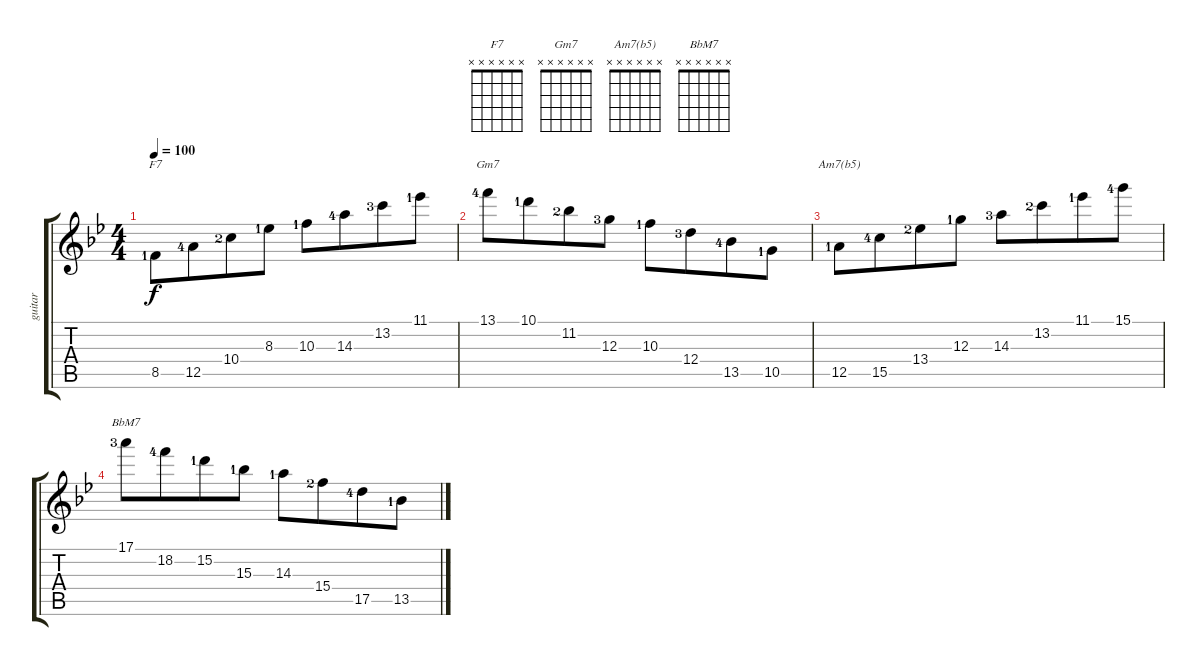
\track ("guitar" "guitar") {instrument acousticguitarnylon}
\staff {score tabs}
\tuning (E4 B3 G3 D3 A2 E2) {hide}
\chord ("F7" x x x x x x)
\chord ("Gm7" x x x x x x)
\chord ("Am7(b5)" x x x x x x)
\chord ("BbM7" x x x x x x)
\ts (4 4)
\tempo 100
\clef g2
\ks bb
8.5{lf 2}.8{ch "F7" dy f} 12.5{lf 5}.8{beam merge} 10.4{lf 3}.8 8.3{lf 2}.8{beam split} 10.3{lf 2}.8 14.3{lf 5}.8{beam merge} 13.2{lf 4}.8 11.1{lf 2}.8 |
13.1{lf 5}.8{ch "Gm7"} 10.1{lf 2}.8{beam merge} 11.2{lf 3}.8 12.3{lf 4}.8{beam split} 10.3{lf 2}.8 12.4{lf 4}.8{beam merge} 13.5{lf 5}.8 10.5{lf 2}.8 |
12.5{lf 2}.8{ch "Am7(b5)"} 15.5{lf 5}.8{beam merge} 13.4{lf 3}.8 12.3{lf 2}.8{beam split} 14.3{lf 4}.8 13.2{lf 3}.8{beam merge} 11.1{lf 2}.8 15.1{lf 5}.8 |
17.1{lf 4}.8{ch "BbM7"} 18.2{lf 5}.8{beam merge} 15.2{lf 2}.8 15.3{lf 2}.8{beam split} 14.3{lf 2}.8 15.4{lf 3}.8{beam merge} 17.5{lf 5}.8 13.5{lf 2}.8
